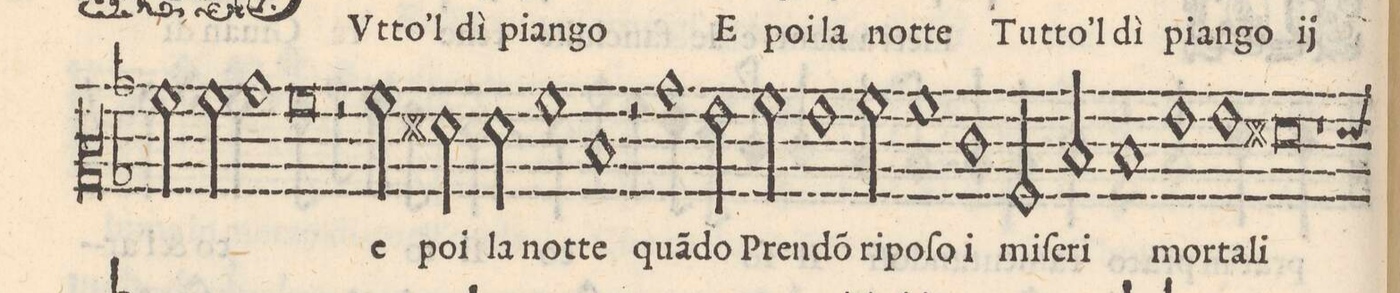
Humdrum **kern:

**kern	**text
*I"ALTO	*
*clefC2	*
*k[b-]	*
*met(C|)	*
*M4/2	*
2a\	-to'l
2a\	dì
=9-	=9-
1b-	pian-
0a	-go
*	*Xij
=10-	=10-
2r	.
2a\	e
=11-	=11-
2f#X\	poi
2f#\	la
1a	not-
=12-	=12-
1d	-te
2r	.
1b-\	quã(n)-
=13-	=13-
2g\	-do
2a\	Pren-
1g\	-dõ(n)
=14-	=14-
2a\	ri-
1a	-po-
=15-	=15-
1e	ſo i
2A/	mi-
2d/	-ſe-
=16-	=16-
1d	-ri
1g	mor-
=17-	=17-
1g	-ta-
0f#	-li
=18-	=18-
1r	.
=19-	=19-
*-	*-
